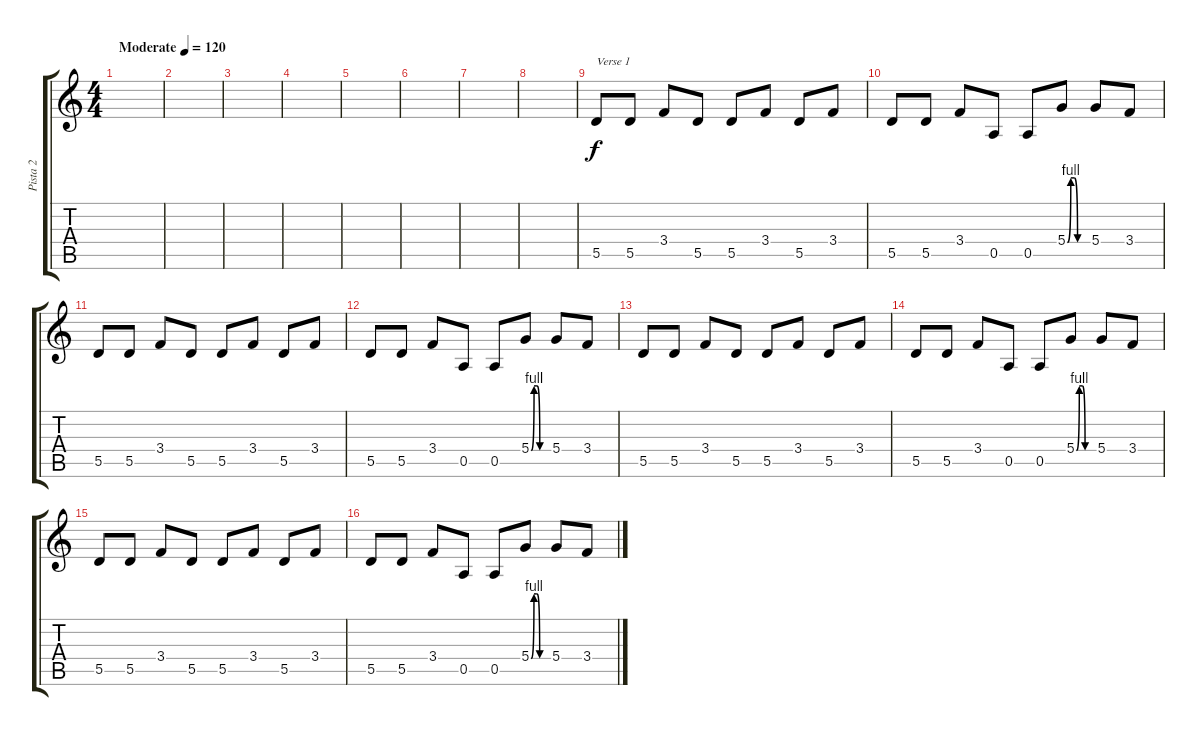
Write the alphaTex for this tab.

\track ("Pista 2" "Pista 2") {instrument electricguitarclean}
\staff {score tabs}
\tuning (E4 B3 G3 D3 A2 D2) {hide}
\ts (4 4)
\tempo (120 "Moderate")
\clef g2
\ks c
|
|
|
|
|
|
|
|
5.5.8{txt "Verse 1"} 5.5.8 3.4.8 5.5.8 5.5.8 3.4.8 5.5.8 3.4.8 |
5.5.8 5.5.8 3.4.8 0.5.8 0.5.8 5.4{be (custom 0 0 10 4 20 4 30 0 60 0)}.8 5.4.8 3.4.8 |
5.5.8 5.5.8 3.4.8 5.5.8 5.5.8 3.4.8 5.5.8 3.4.8 |
5.5.8 5.5.8 3.4.8 0.5.8 0.5.8 5.4{be (custom 0 0 10 4 20 4 30 0 60 0)}.8 5.4.8 3.4.8 |
5.5.8 5.5.8 3.4.8 5.5.8 5.5.8 3.4.8 5.5.8 3.4.8 |
5.5.8 5.5.8 3.4.8 0.5.8 0.5.8 5.4{be (custom 0 0 10 4 20 4 30 0 60 0)}.8 5.4.8 3.4.8 |
5.5.8 5.5.8 3.4.8 5.5.8 5.5.8 3.4.8 5.5.8 3.4.8 |
5.5.8 5.5.8 3.4.8 0.5.8 0.5.8 5.4{be (custom 0 0 10 4 20 4 30 0 60 0)}.8 5.4.8 3.4.8
